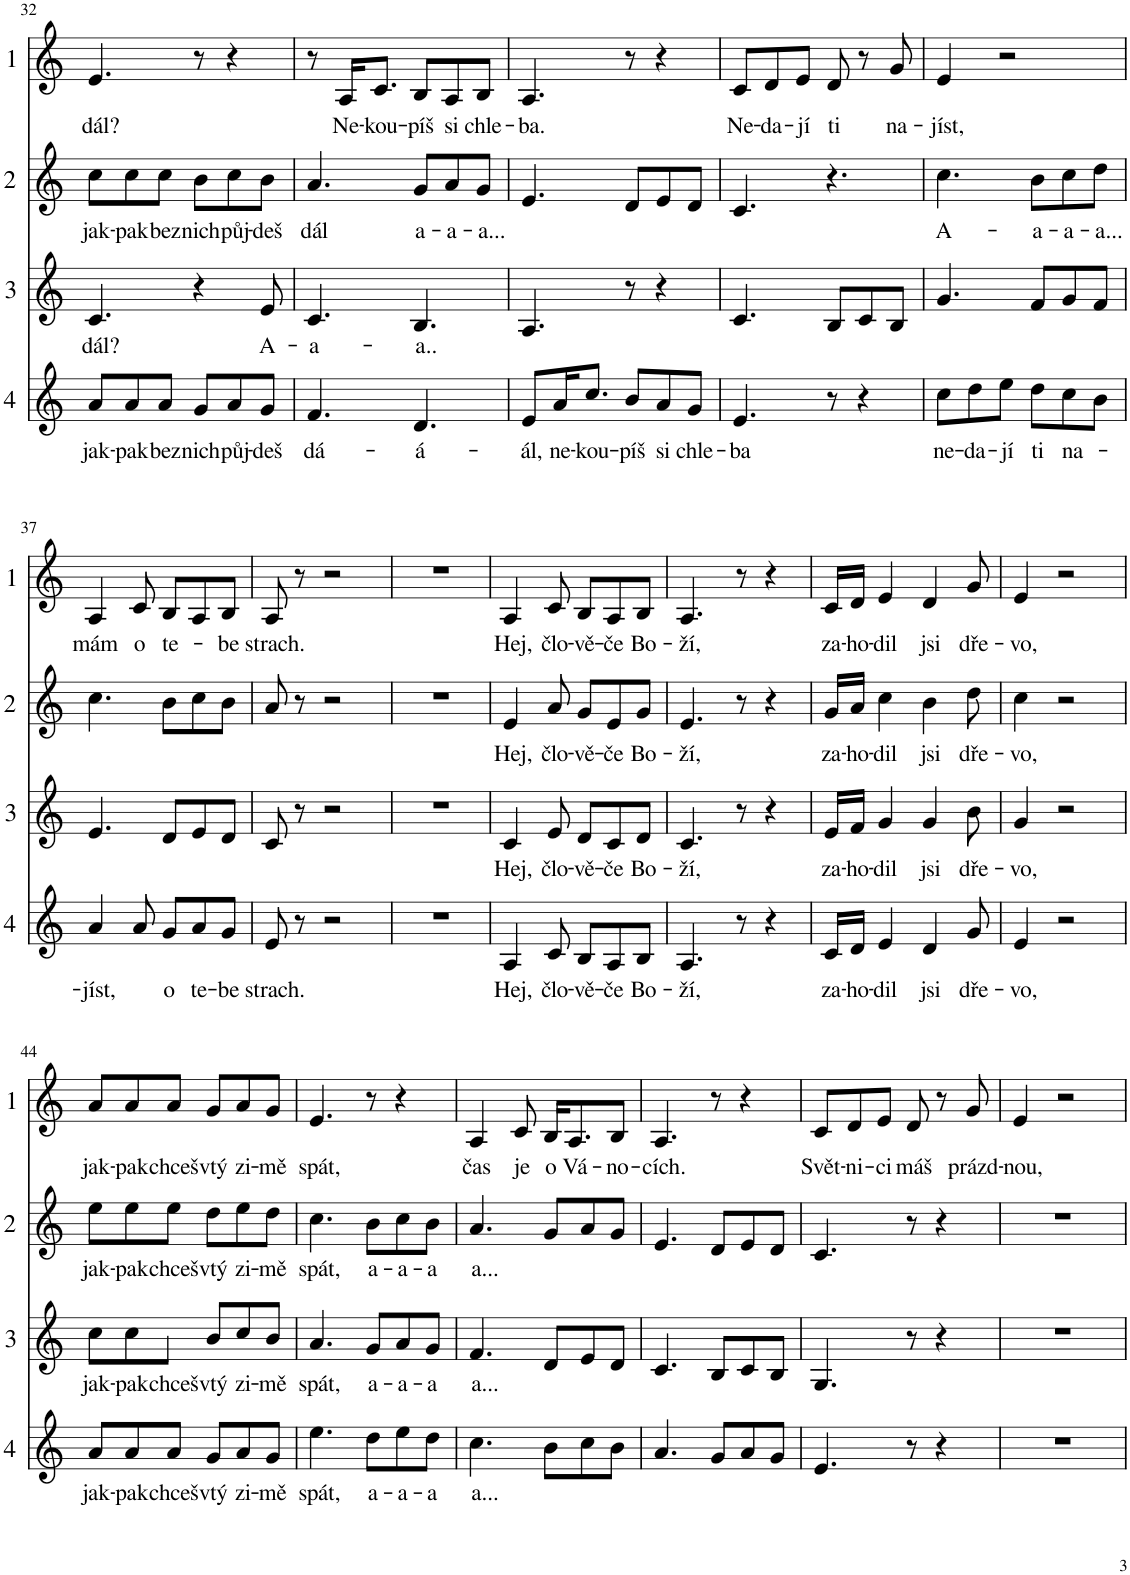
**kern	**text	**kern	**text	**kern	**text	**kern	**text
*part4	*part4	*part3	*part3	*part2	*part2	*part1	*part1
*staff4	*staff4	*staff3	*staff3	*staff2	*staff2	*staff1	*staff1
*I"Hlas 4	*	*I"Hlas 3	*	*I"Hlas 2	*	*I"Hlas 1	*
!!LO:PB:g=z
*clefG2	*	*clefG2	*	*clefG2	*	*clefG2	*
*k[]	*	*k[]	*	*k[]	*	*k[]	*
*M6/8	*	*M6/8	*	*M6/8	*	*M6/8	*
=32	=32	=32	=32	=32	=32	=32	=32
!	!LO:LY:b	!	!LO:LY:b	!	!LO:LY:b	!	!LO:LY:b
8a/L	jak-	4.c/	dál?	8cc\L	jak-	4.e/	dál?
!	!LO:LY:b	!	!	!	!LO:LY:b	!	!
8a/	-pak	.	.	8cc\	-pak	.	.
!	!LO:LY:b	!	!	!	!LO:LY:b	!	!
8a/J	bez	.	.	8cc\J	bez	.	.
!	!LO:LY:b	!	!	!	!LO:LY:b	!	!
8g/L	nich	4r	.	8b\L	nich	8r	.
!	!LO:LY:b	!	!	!	!LO:LY:b	!	!
8a/	půj-	.	.	8cc\	půj-	4r	.
!	!LO:LY:b	!	!LO:LY:b	!	!LO:LY:b	!	!
8g/J	-deš	8e/	A-	8b\J	-deš	.	.
=33	=33	=33	=33	=33	=33	=33	=33
!	!LO:LY:b	!	!LO:LY:b	!	!LO:LY:b	!	!
4.f/	dá-	4.c/	-a-	4.a/	dál	8r	.
!	!	!	!	!	!	!	!LO:LY:b
.	.	.	.	.	.	16A/KL	Ne-
!	!	!	!	!	!	!	!LO:LY:b
.	.	.	.	.	.	8.c/J	-kou-
!	!LO:LY:b	!	!LO:LY:b	!	!LO:LY:b	!	!LO:LY:b
4.d/	-á-	4.B/	-a..	8g/L	a-	8B/L	-píš
!	!	!	!	!	!LO:LY:b	!	!LO:LY:b
.	.	.	.	8a/	-a-	8A/	si
!	!	!	!	!	!LO:LY:b	!	!LO:LY:b
.	.	.	.	8g/J	-a...	8B/J	chle-
=34	=34	=34	=34	=34	=34	=34	=34
!	!LO:LY:b	!	!	!	!	!	!LO:LY:b
8e/L	-ál,	4.A/	.	4.e/	.	4.A/	-ba.
!	!LO:LY:b	!	!	!	!	!	!
16a/K	ne-	.	.	.	.	.	.
!	!LO:LY:b	!	!	!	!	!	!
8.cc/J	-kou-	.	.	.	.	.	.
!	!LO:LY:b	!	!	!	!	!	!
8b/L	-píš	8r	.	8d/L	.	8r	.
!	!LO:LY:b	!	!	!	!	!	!
8a/	si	4r	.	8e/	.	4r	.
!	!LO:LY:b	!	!	!	!	!	!
8g/J	chle-	.	.	8d/J	.	.	.
=35	=35	=35	=35	=35	=35	=35	=35
!	!LO:LY:b	!	!	!	!	!	!LO:LY:b
4.e/	-ba	4.c/	.	4.c/	.	8c/L	Ne-
!	!	!	!	!	!	!	!LO:LY:b
.	.	.	.	.	.	8d/	-da-
!	!	!	!	!	!	!	!LO:LY:b
.	.	.	.	.	.	8e/J	-jí
!	!	!	!	!	!	!	!LO:LY:b
8r	.	8B/L	.	4.r	.	8d/	ti
4r	.	8c/	.	.	.	8r	.
!	!	!	!	!	!	!	!LO:LY:b
.	.	8B/J	.	.	.	8g/	na-
=36	=36	=36	=36	=36	=36	=36	=36
!	!LO:LY:b	!	!	!	!LO:LY:b	!	!LO:LY:b
8cc\L	ne-	4.g/	.	4.cc\	A-	4e/	-jíst,
!	!LO:LY:b	!	!	!	!	!	!
8dd\	-da-	.	.	.	.	.	.
!	!LO:LY:b	!	!	!	!	!	!
8ee\J	-jí	.	.	.	.	2r	.
!	!LO:LY:b	!	!	!	!LO:LY:b	!	!
8dd\L	ti	8f/L	.	8b\L	-a-	.	.
!	!LO:LY:b	!	!	!	!LO:LY:b	!	!
8cc\	na-	8g/	.	8cc\	-a-	.	.
!	!	!	!	!	!LO:LY:b	!	!
8b\J	.	8f/J	.	8dd\J	-a...	.	.
!!LO:LB:g=z
=37	=37	=37	=37	=37	=37	=37	=37
!	!LO:LY:b	!	!	!	!	!	!LO:LY:b
4a/	-jíst,	4.e/	.	4.cc\	.	4A/	mám
!	!	!	!	!	!	!	!LO:LY:b
8a/	.	.	.	.	.	8c/	o
!	!LO:LY:b	!	!	!	!	!	!LO:LY:b
8g/L	o	8d/L	.	8b\L	.	8B/L	te-
!	!LO:LY:b	!	!	!	!	!	!
8a/	te-	8e/	.	8cc\	.	8A/	.
!	!LO:LY:b	!	!	!	!	!	!LO:LY:b
8g/J	-be	8d/J	.	8b\J	.	8B/J	-be
=38	=38	=38	=38	=38	=38	=38	=38
!	!LO:LY:b	!	!	!	!	!	!LO:LY:b
8e/	strach.	8c/	.	8a/	.	8A/	strach.
8r	.	8r	.	8r	.	8r	.
2r	.	2r	.	2r	.	2r	.
=39	=39	=39	=39	=39	=39	=39	=39
2.r	.	2.r	.	2.r	.	2.r	.
=40	=40	=40	=40	=40	=40	=40	=40
!	!LO:LY:b	!	!LO:LY:b	!	!LO:LY:b	!	!LO:LY:b
4A/	Hej,	4c/	Hej,	4e/	Hej,	4A/	Hej,
!	!LO:LY:b	!	!LO:LY:b	!	!LO:LY:b	!	!LO:LY:b
8c/	člo-	8e/	člo-	8a/	člo-	8c/	člo-
!	!LO:LY:b	!	!LO:LY:b	!	!LO:LY:b	!	!LO:LY:b
8B/L	-vě-	8d/L	-vě-	8g/L	-vě-	8B/L	-vě-
!	!LO:LY:b	!	!LO:LY:b	!	!LO:LY:b	!	!LO:LY:b
8A/	-če	8c/	-če	8e/	-če	8A/	-če
!	!LO:LY:b	!	!LO:LY:b	!	!LO:LY:b	!	!LO:LY:b
8B/J	Bo-	8d/J	Bo-	8g/J	Bo-	8B/J	Bo-
=41	=41	=41	=41	=41	=41	=41	=41
!	!LO:LY:b	!	!LO:LY:b	!	!LO:LY:b	!	!LO:LY:b
4.A/	-ží,	4.c/	-ží,	4.e/	-ží,	4.A/	-ží,
8r	.	8r	.	8r	.	8r	.
4r	.	4r	.	4r	.	4r	.
=42	=42	=42	=42	=42	=42	=42	=42
!	!LO:LY:b	!	!LO:LY:b	!	!LO:LY:b	!	!LO:LY:b
16c/LL	za-	16e/LL	za-	16g/LL	za-	16c/LL	za-
!	!LO:LY:b	!	!LO:LY:b	!	!LO:LY:b	!	!LO:LY:b
16d/JJ	-ho-	16f/JJ	-ho-	16a/JJ	-ho-	16d/JJ	-ho-
!	!LO:LY:b	!	!LO:LY:b	!	!LO:LY:b	!	!LO:LY:b
4e/	-dil	4g/	-dil	4cc\	-dil	4e/	-dil
!	!LO:LY:b	!	!LO:LY:b	!	!LO:LY:b	!	!LO:LY:b
4d/	jsi	4g/	jsi	4b\	jsi	4d/	jsi
!	!LO:LY:b	!	!LO:LY:b	!	!LO:LY:b	!	!LO:LY:b
8g/	dře-	8b\	dře-	8dd\	dře-	8g/	dře-
=43	=43	=43	=43	=43	=43	=43	=43
!	!LO:LY:b	!	!LO:LY:b	!	!LO:LY:b	!	!LO:LY:b
4e/	-vo,	4g/	-vo,	4cc\	-vo,	4e/	-vo,
2r	.	2r	.	2r	.	2r	.
!!LO:LB:g=z
=44	=44	=44	=44	=44	=44	=44	=44
!	!LO:LY:b	!	!LO:LY:b	!	!LO:LY:b	!	!LO:LY:b
8a/L	jak-	8cc\L	jak-	8ee\L	jak-	8a/L	jak-
!	!LO:LY:b	!	!LO:LY:b	!	!LO:LY:b	!	!LO:LY:b
8a/	-pak	8cc\	-pak	8ee\	-pak	8a/	-pak
!	!LO:LY:b	!	!LO:LY:b	!	!LO:LY:b	!	!LO:LY:b
8a/J	chceš	8cc\J	chceš	8ee\J	chceš	8a/J	chceš
!	!LO:LY:b	!	!LO:LY:b	!	!LO:LY:b	!	!LO:LY:b
8g/L	vtý	8b/L	vtý	8dd\L	vtý	8g/L	vtý
!	!LO:LY:b	!	!LO:LY:b	!	!LO:LY:b	!	!LO:LY:b
8a/	zi-	8cc/	zi-	8ee\	zi-	8a/	zi-
!	!LO:LY:b	!	!LO:LY:b	!	!LO:LY:b	!	!LO:LY:b
8g/J	-mě	8b/J	-mě	8dd\J	-mě	8g/J	-mě
=45	=45	=45	=45	=45	=45	=45	=45
!	!LO:LY:b	!	!LO:LY:b	!	!LO:LY:b	!	!LO:LY:b
4.ee\	spát,	4.a/	spát,	4.cc\	spát,	4.e/	spát,
!	!LO:LY:b	!	!LO:LY:b	!	!LO:LY:b	!	!
8dd\L	a-	8g/L	a-	8b\L	a-	8r	.
!	!LO:LY:b	!	!LO:LY:b	!	!LO:LY:b	!	!
8ee\	-a-	8a/	-a-	8cc\	-a-	4r	.
!	!LO:LY:b	!	!LO:LY:b	!	!LO:LY:b	!	!
8dd\J	-a	8g/J	-a	8b\J	-a	.	.
=46	=46	=46	=46	=46	=46	=46	=46
!	!LO:LY:b	!	!LO:LY:b	!	!LO:LY:b	!	!LO:LY:b
4.cc\	a...	4.f/	a...	4.a/	a...	4A/	čas
!	!	!	!	!	!	!	!LO:LY:b
.	.	.	.	.	.	8c/	je
!	!	!	!	!	!	!	!LO:LY:b
8b\L	.	8d/L	.	8g/L	.	16B/KL	o
!	!	!	!	!	!	!	!LO:LY:b
.	.	.	.	.	.	8.A/	Vá-
8cc\	.	8e/	.	8a/	.	.	.
!	!	!	!	!	!	!	!LO:LY:b
8b\J	.	8d/J	.	8g/J	.	8B/J	-no-
=47	=47	=47	=47	=47	=47	=47	=47
!	!	!	!	!	!	!	!LO:LY:b
4.a/	.	4.c/	.	4.e/	.	4.A/	-cích.
8g/L	.	8B/L	.	8d/L	.	8r	.
8a/	.	8c/	.	8e/	.	4r	.
8g/J	.	8B/J	.	8d/J	.	.	.
=48	=48	=48	=48	=48	=48	=48	=48
!	!	!	!	!	!	!	!LO:LY:b
4.e/	.	4.G/	.	4.c/	.	8c/L	Svět-
!	!	!	!	!	!	!	!LO:LY:b
.	.	.	.	.	.	8d/	-ni-
!	!	!	!	!	!	!	!LO:LY:b
.	.	.	.	.	.	8e/J	-ci
!	!	!	!	!	!	!	!LO:LY:b
8r	.	8r	.	8r	.	8d/	máš
4r	.	4r	.	4r	.	8r	.
!	!	!	!	!	!	!	!LO:LY:b
.	.	.	.	.	.	8g/	prázd-
=49	=49	=49	=49	=49	=49	=49	=49
!	!	!	!	!	!	!	!LO:LY:b
2.r	.	2.r	.	2.r	.	4e/	-nou,
.	.	.	.	.	.	2r	.
=	=	=	=	=	=	=	=
*-	*-	*-	*-	*-	*-	*-	*-
